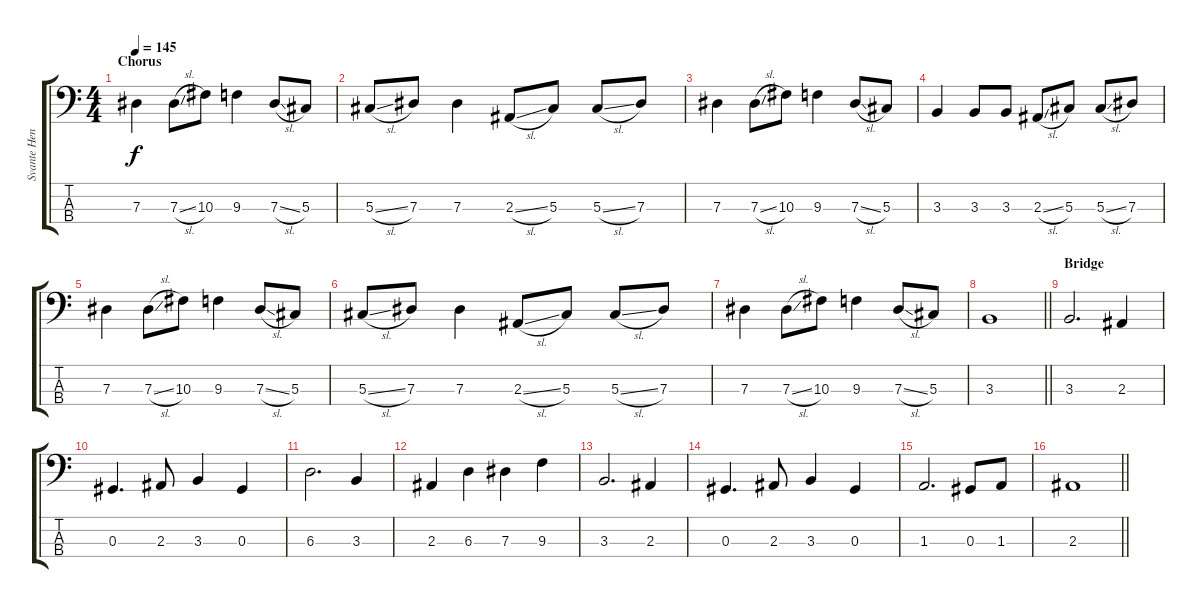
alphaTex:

\track ("Svante Henrysson" "Svante Hen") {instrument electricbassfinger}
\staff {score tabs}
\tuning (Gb2 Db2 Ab1 Eb1) {hide}
\ts (4 4)
\section ("" "Chorus")
\tempo 145
\clef f4
\ks c
7.3.4{dy f} 7.3{sl}.8 10.3.8 9.3.4 7.3{sl}.8 5.3.8 |
5.3{sl}.8 7.3.8 7.3.4 2.3{sl}.8 5.3.8 5.3{sl}.8 7.3.8 |
7.3.4 7.3{sl}.8 10.3.8 9.3.4 7.3{sl}.8 5.3.8 |
3.3.4 3.3.8 3.3.8 2.3{sl}.8 5.3.8 5.3{sl}.8 7.3.8 |
7.3.4 7.3{sl}.8 10.3.8 9.3.4 7.3{sl}.8 5.3.8 |
5.3{sl}.8 7.3.8 7.3.4 2.3{sl}.8 5.3.8 5.3{sl}.8 7.3.8 |
7.3.4 7.3{sl}.8 10.3.8 9.3.4 7.3{sl}.8 5.3.8 |
\barLineRight lightlight
3.3.1 |
\section ("" "Bridge")
3.3.2{d} 2.3.4 |
0.3.4{d} 2.3.8 3.3.4 0.3.4 |
6.3.2{d} 3.3.4 |
2.3.4 6.3.4 7.3.4 9.3.4 |
3.3.2{d} 2.3.4 |
0.3.4{d} 2.3.8 3.3.4 0.3.4 |
1.3.2{d} 0.3.8 1.3.8 |
\barLineRight lightlight
2.3.1
